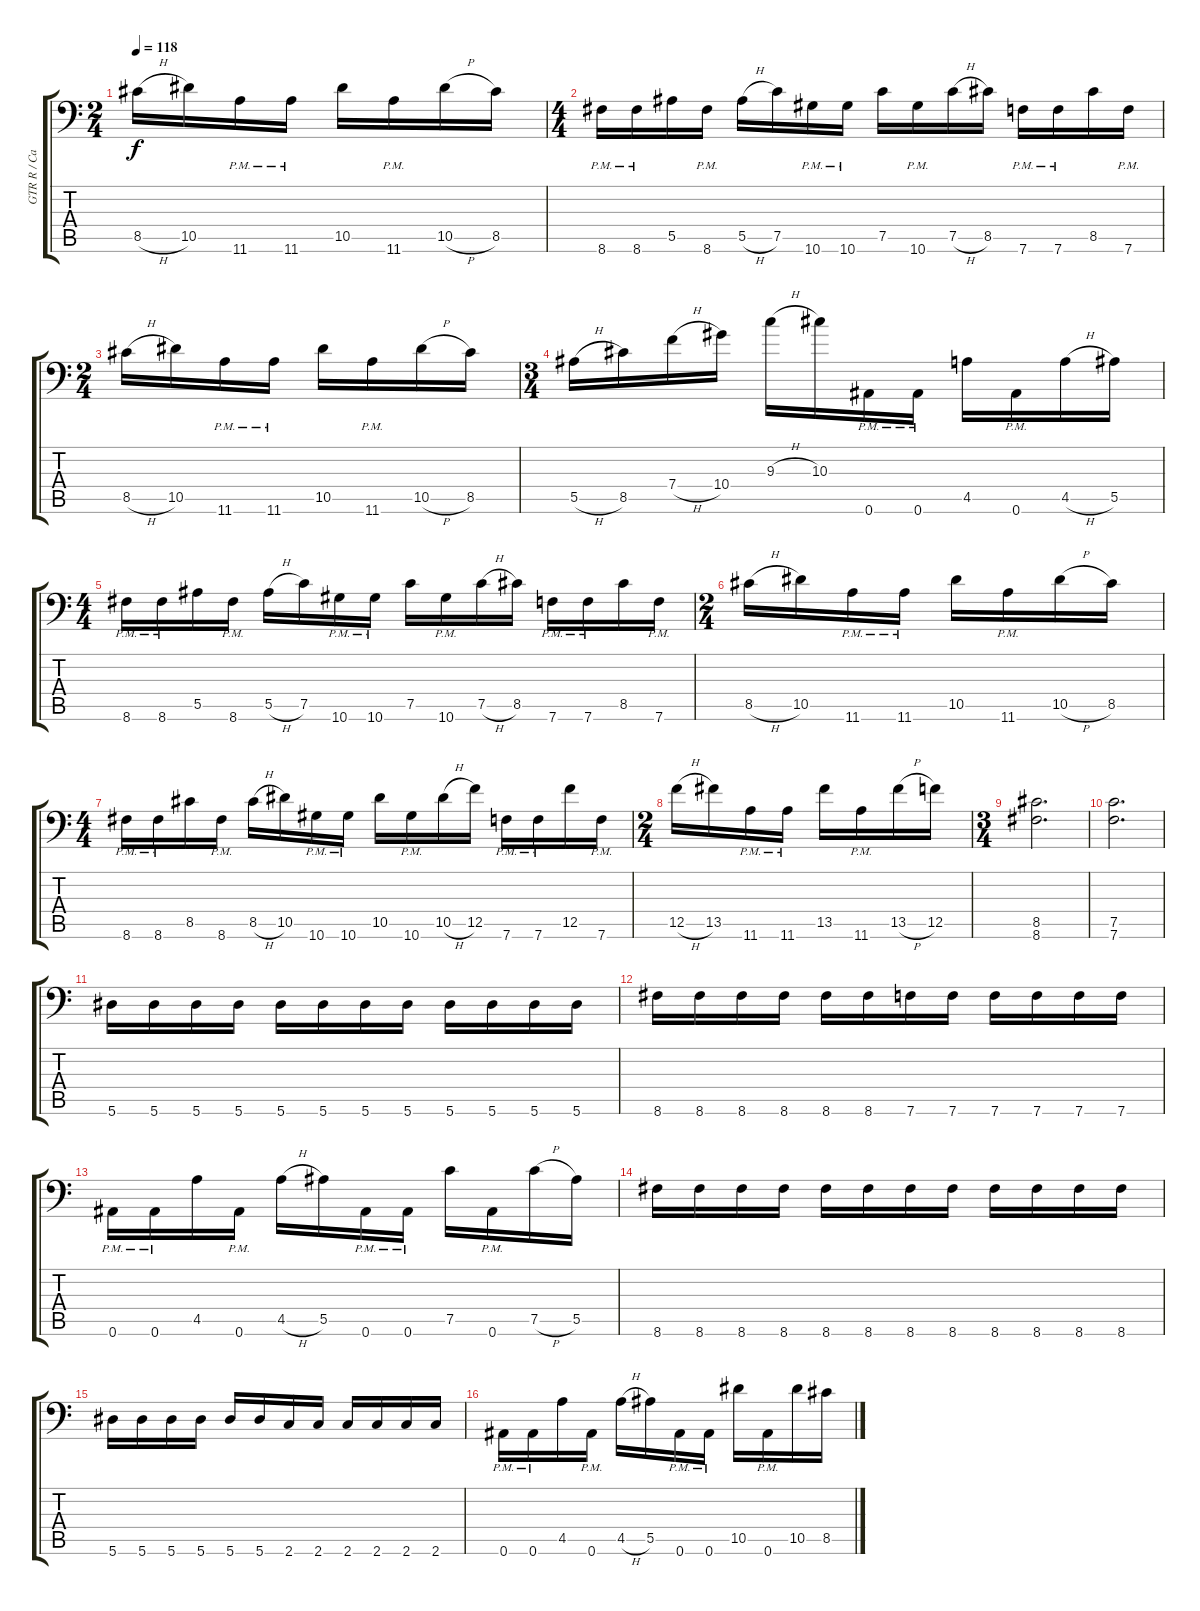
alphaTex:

\track ("GTR R / Carlos" "GTR R / Ca") {instrument distortionguitar}
\staff {score tabs}
\tuning (C4 G3 Eb3 Bb2 F2 Bb1) {hide}
\ts (2 4)
\tempo 118
\clef f4
\ks c
8.5{h}.16{dy f} 10.5.16 11.6{pm}.16 11.6{pm}.16 10.5.16 11.6{pm}.16 10.5{h}.16 8.5.16 |
\ts (4 4)
8.6{pm}.16 8.6{pm}.16 5.5.16 8.6{pm}.16 5.5{h}.16 7.5.16 10.6{pm}.16 10.6{pm}.16 7.5.16 10.6{pm}.16 7.5{h}.16 8.5.16 7.6{pm}.16 7.6{pm}.16 8.5.16 7.6{pm}.16 |
\ts (2 4)
8.5{h}.16 10.5.16 11.6{pm}.16 11.6{pm}.16 10.5.16 11.6{pm}.16 10.5{h}.16 8.5.16 |
\ts (3 4)
5.5{h}.16 8.5.16 7.4{h}.16 10.4.16 9.3{h}.16 10.3.16 0.6{pm}.16 0.6{pm}.16 4.5.16 0.6{pm}.16 4.5{h}.16 5.5.16 |
\ts (4 4)
8.6{pm}.16 8.6{pm}.16 5.5.16 8.6{pm}.16 5.5{h}.16 7.5.16 10.6{pm}.16 10.6{pm}.16 7.5.16 10.6{pm}.16 7.5{h}.16 8.5.16 7.6{pm}.16 7.6{pm}.16 8.5.16 7.6{pm}.16 |
\ts (2 4)
8.5{h}.16 10.5.16 11.6{pm}.16 11.6{pm}.16 10.5.16 11.6{pm}.16 10.5{h}.16 8.5.16 |
\ts (4 4)
8.6{pm}.16 8.6{pm}.16 8.5.16 8.6{pm}.16 8.5{h}.16 10.5.16 10.6{pm}.16 10.6{pm}.16 10.5.16 10.6{pm}.16 10.5{h}.16 12.5.16 7.6{pm}.16 7.6{pm}.16 12.5.16 7.6{pm}.16 |
\ts (2 4)
12.5{h}.16 13.5.16 11.6{pm}.16 11.6{pm}.16 13.5.16 11.6{pm}.16 13.5{h}.16 12.5.16 |
\ts (3 4)
(8.5 8.6).2{d} |
(7.5 7.6).2{d} |
5.6.16 5.6.16 5.6.16 5.6.16 5.6.16 5.6.16 5.6.16 5.6.16 5.6.16 5.6.16 5.6.16 5.6.16 |
8.6.16 8.6.16 8.6.16 8.6.16 8.6.16 8.6.16 7.6.16 7.6.16 7.6.16 7.6.16 7.6.16 7.6.16 |
0.6{pm}.16 0.6{pm}.16 4.5.16 0.6{pm}.16 4.5{h}.16 5.5.16 0.6{pm}.16 0.6{pm}.16 7.5.16 0.6{pm}.16 7.5{h}.16 5.5.16 |
8.6.16 8.6.16 8.6.16 8.6.16 8.6.16 8.6.16 8.6.16 8.6.16 8.6.16 8.6.16 8.6.16 8.6.16 |
5.6.16 5.6.16 5.6.16 5.6.16 5.6.16 5.6.16 2.6.16 2.6.16 2.6.16 2.6.16 2.6.16 2.6.16 |
0.6{pm}.16 0.6{pm}.16 4.5.16 0.6{pm}.16 4.5{h}.16 5.5.16 0.6{pm}.16 0.6{pm}.16 10.5.16 0.6{pm}.16 10.5.16 8.5.16
